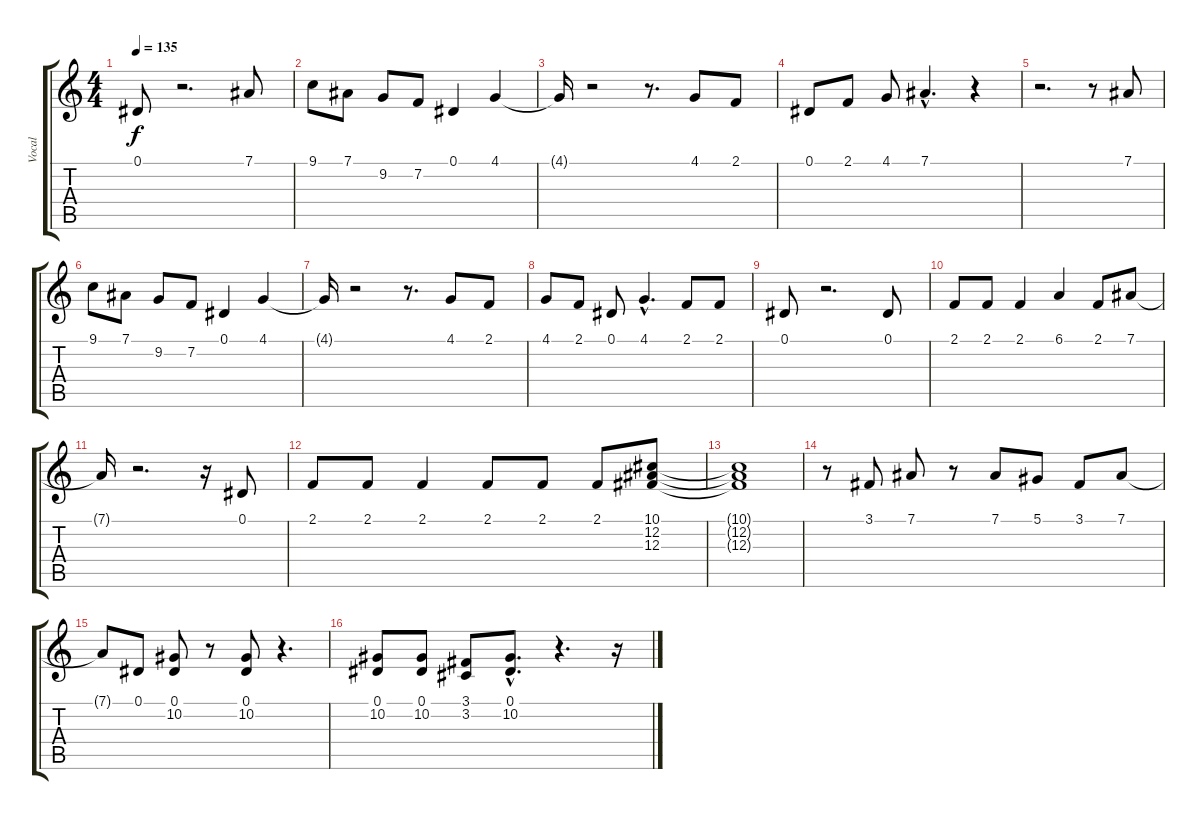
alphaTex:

\track ("Vocal" "Vocal") {instrument synthvoice}
\staff {score tabs}
\tuning (Eb4 Bb3 Gb3 Db3 Ab2 Eb2) {hide}
\ts (4 4)
\tempo 135
\clef g2
\ks c
0.1.8{dy f} r.2{d} 7.1.8 |
9.1.8 7.1.8 9.2.8 7.2.8 0.1.4 4.1.4 |
4.1{t}.16 r.2 r.8{d} 4.1.8 2.1.8 |
0.1.8 2.1.8 4.1.8 7.1{hac}.4{d} r.4 |
r.2{d} r.8 7.1.8 |
9.1.8 7.1.8 9.2.8 7.2.8 0.1.4 4.1.4 |
4.1{t}.16 r.2 r.8{d} 4.1.8 2.1.8 |
4.1.8 2.1.8 0.1.8 4.1{hac}.4{d} 2.1.8 2.1.8 |
0.1.8 r.2{d} 0.1.8 |
2.1.8 2.1.8 2.1.4 6.1.4 2.1.8 7.1.8 |
7.1{t}.16 r.2{d} r.16 0.1.8 |
2.1.8 2.1.8 2.1.4 2.1.8 2.1.8 2.1.8 (10.1 12.2 12.3).8 |
(10.1{t} 12.2{t} 12.3{t}).1 |
r.8 3.1.8 7.1.8 r.8 7.1.8 5.1.8 3.1.8 7.1.8 |
7.1{t}.8 0.1.8 (0.1 10.2).8 r.8 (0.1 10.2).8 r.4{d} |
(0.1 10.2).8 (0.1 10.2).8 (3.1 3.2).8 (0.1{hac} 10.2{hac}).8{d} r.4{d} r.16
